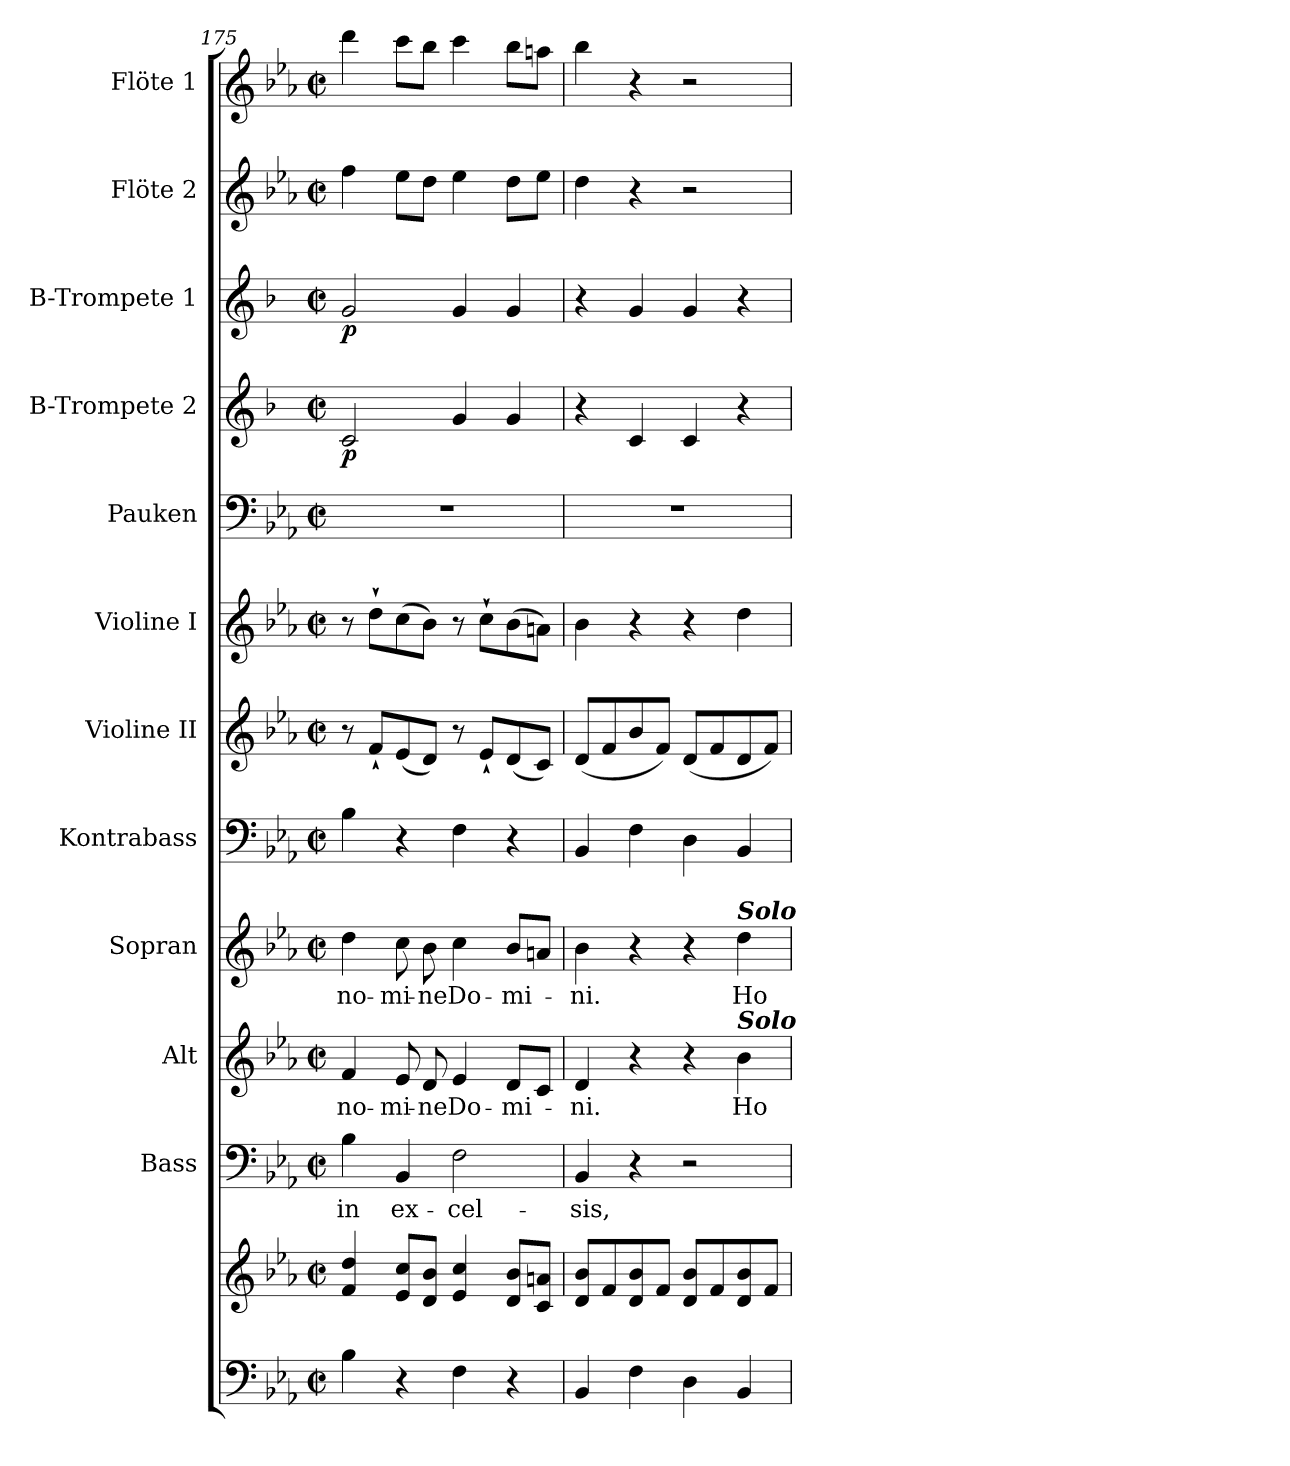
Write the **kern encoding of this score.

**kern	**kern	**kern	**text	**kern	**text	**kern	**text	**kern	**kern	**kern	**kern	**kern	**dynam	**kern	**dynam	**kern	**kern
*part12	*part12	*part11	*part11	*part10	*part10	*part9	*part9	*part8	*part7	*part6	*part5	*part4	*part4	*part3	*part3	*part2	*part1
*staff13	*staff12	*staff11	*staff11	*staff10	*staff10	*staff9	*staff9	*staff8	*staff7	*staff6	*staff5	*staff4	*staff4	*staff3	*staff3	*staff2	*staff1
*	*	*I"Bass	*	*I"Alt	*	*I"Sopran	*	*I"Kontrabass	*I"Violine II	*I"Violine I	*I"Pauken	*I"B-Trompete 2	*	*I"B-Trompete 1	*	*I"Flöte 2	*I"Flöte 1
*	*	*I'B.	*	*I'A.	*	*I'S.	*	*I'Kb.	*I'Vl. II	*I'Vl. I	*I'Pk.	*I'B Trp. 2	*	*I'B Trp. 1	*	*I'Fl. 2	*I'Fl. 1
*clefF4	*clefG2	*clefF4	*	*clefG2	*	*clefG2	*	*clefF4	*clefG2	*clefG2	*clefF4	*clefG2	*	*clefG2	*	*clefG2	*clefG2
*	*	*	*	*	*	*	*	*ITrd7c12	*	*	*	*ITrd1c2	*	*ITrd1c2	*	*	*
*k[b-e-a-]	*k[b-e-a-]	*k[b-e-a-]	*	*k[b-e-a-]	*	*k[b-e-a-]	*	*k[b-e-a-]	*k[b-e-a-]	*k[b-e-a-]	*k[b-e-a-]	*k[b-e-a-]	*	*k[b-e-a-]	*	*k[b-e-a-]	*k[b-e-a-]
*E-:	*E-:	*E-:	*	*E-:	*	*E-:	*	*E-:	*E-:	*E-:	*E-:	*E-:	*	*E-:	*	*E-:	*E-:
*M2/2	*M2/2	*M2/2	*	*M2/2	*	*M2/2	*	*M2/2	*M2/2	*M2/2	*M2/2	*M2/2	*	*M2/2	*	*M2/2	*M2/2
*met(c|)	*met(c|)	*met(c|)	*	*met(c|)	*	*met(c|)	*	*met(c|)	*met(c|)	*met(c|)	*met(c|)	*met(c|)	*	*met(c|)	*	*met(c|)	*met(c|)
=175	=175	=175	=175	=175	=175	=175	=175	=175	=175	=175	=175	=175	=175	=175	=175	=175	=175
!	!	!	!LO:LY:b	!	!LO:LY:b	!	!LO:LY:b	!	!	!	!	!	!LO:DY:b	!	!LO:DY:b	!	!
4B-\	4f/ 4dd/	4B-\	in	4f/	no-	4dd\	no-	4BB-\	8r	8r	1r	2B-/	p	2f/	p	4ff\	4ddd\
.	.	.	.	.	.	.	.	.	8f`</L	8dd`>\L	.	.	.	.	.	.	.
!	!	!	!LO:LY:b	!	!LO:LY:b	!	!LO:LY:b	!	!	!	!	!	!	!	!	!	!
4r	8e-/ 8cc/L	4BB-/	ex-	8e-/	-mi-	8cc\	-mi-	4r	(<8e-/	(>8cc\	.	.	.	.	.	8ee-\L	8ccc\L
!	!	!	!	!	!LO:LY:b	!	!LO:LY:b	!	!	!	!	!	!	!	!	!	!
.	8d/ 8b-/J	.	.	8d/	-ne	8b-\	-ne	.	8d/J)	8b-\J)	.	.	.	.	.	8dd\J	8bb-\J
!	!	!	!LO:LY:b	!	!LO:LY:b	!	!LO:LY:b	!	!	!	!	!	!	!	!	!	!
4F\	4e-/ 4cc/	2F\	-cel-	4e-/	Do-	4cc\	Do-	4FF\	8r	8r	.	4f/	.	4f/	.	4ee-\	4ccc\
.	.	.	.	.	.	.	.	.	8e-`</L	8cc`>\L	.	.	.	.	.	.	.
!	!	!	!	!	!LO:LY:b	!	!LO:LY:b	!	!	!	!	!	!	!	!	!	!
4r	8d/ 8b-/L	.	.	8d/L	-mi-	8b-/L	-mi-	4r	(<8d/	(>8b-\	.	4f/	.	4f/	.	8dd\L	8bb-\L
.	8c/ 8an/J	.	.	8c/J	.	8an/J	.	.	8c/J)	8an\J)	.	.	.	.	.	8ee-\J	8aan\J
=176	=176	=176	=176	=176	=176	=176	=176	=176	=176	=176	=176	=176	=176	=176	=176	=176	=176
!	!	!	!LO:LY:b	!	!LO:LY:b	!	!LO:LY:b	!	!	!	!	!	!	!	!	!	!
4BB-/	8d/ 8b-/L	4BB-/	-sis,	4d/	-ni.	4b-\	-ni.	4BBB-/	(<8d/L	4b-\	1r	4r	.	4r	.	4dd\	4bb-\
.	8f/	.	.	.	.	.	.	.	8f/	.	.	.	.	.	.	.	.
4F\	8d/ 8b-/	4r	.	4r	.	4r	.	4FF\	8b-/	4r	.	4B-/	.	4f/	.	4r	4r
.	8f/J	.	.	.	.	.	.	.	8f/J)	.	.	.	.	.	.	.	.
4D\	8d/ 8b-/L	2r	.	4r	.	4r	.	4DD\	(<8d/L	4r	.	4B-/	.	4f/	.	2r	2r
.	8f/	.	.	.	.	.	.	.	8f/	.	.	.	.	.	.	.	.
!	!	!	!	!	!	!LO:TX:a:Bi:t=Solo	!	!	!	!	!	!	!	!	!	!	!
!	!	!	!	!LO:TX:a:Bi:t=Solo	!	!	!	!	!	!	!	!	!	!	!	!	!
!	!	!	!	!	!LO:LY:b	!	!LO:LY:b	!	!	!	!	!	!	!	!	!	!
4BB-/	8d/ 8b-/	.	.	4b-\	Ho-	4dd\	Ho-	4BBB-/	8d/	4dd\	.	4r	.	4r	.	.	.
.	8f/J	.	.	.	.	.	.	.	8f/J)	.	.	.	.	.	.	.	.
=	=	=	=	=	=	=	=	=	=	=	=	=	=	=	=	=	=
*-	*-	*-	*-	*-	*-	*-	*-	*-	*-	*-	*-	*-	*-	*-	*-	*-	*-
